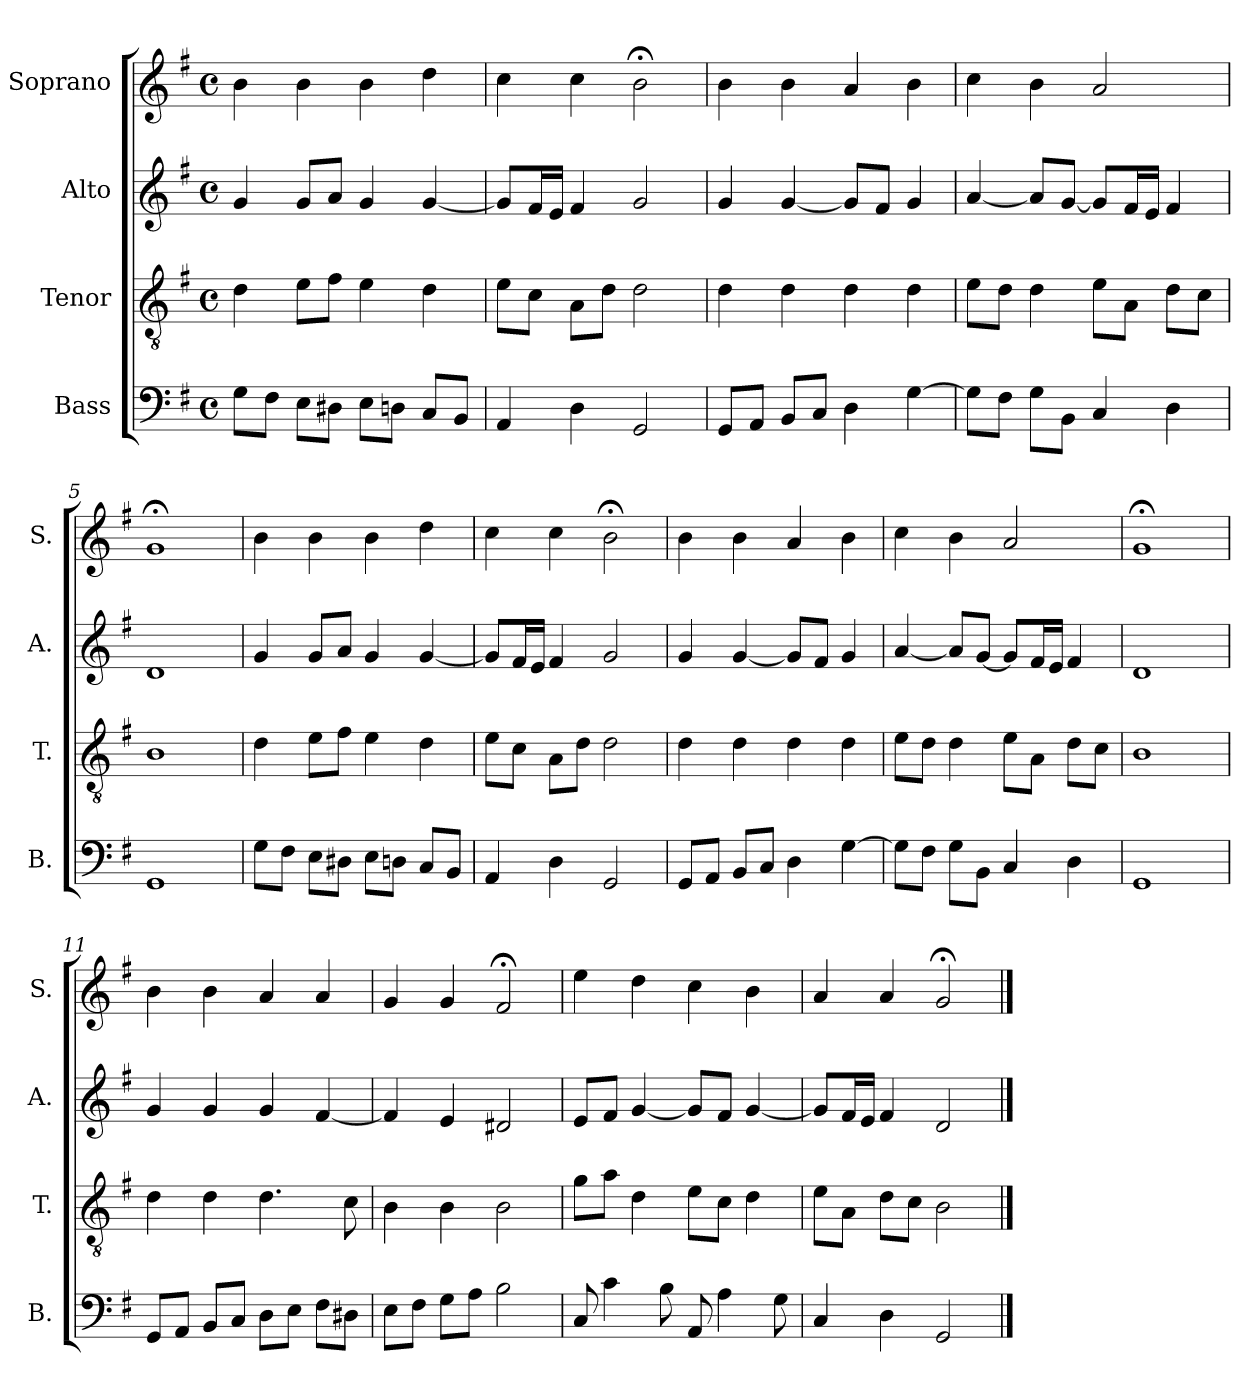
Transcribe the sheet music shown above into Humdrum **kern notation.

**kern	**kern	**kern	**kern
*part4	*part3	*part2	*part1
*staff4	*staff3	*staff2	*staff1
*I"Bass	*I"Tenor	*I"Alto	*I"Soprano
*I'B.	*I'T.	*I'A.	*I'S.
*clefF4	*clefGv2	*clefG2	*clefG2
*k[f#]	*k[f#]	*k[f#]	*k[f#]
*G:	*G:	*G:	*G:
*M4/4	*M4/4	*M4/4	*M4/4
*met(c)	*met(c)	*met(c)	*met(c)
=1	=1	=1	=1
8G\L	4d\	4g/	4b\
8F#\J	.	.	.
8E\L	8e\L	8g/L	4b\
8D#X\J	8f#\J	8a/J	.
8E\L	4e\	4g/	4b\
8Dn\J	.	.	.
8C/L	4d\	[4g/	4dd\
8BB/J	.	.	.
=2	=2	=2	=2
4AA/	8e\L	8g/L]	4cc\
.	8c\J	16f#/L	.
.	.	16e/JJ	.
4D\	8A\L	4f#/	4cc\
.	8d\J	.	.
2GG/	2d\	2g/	2b;<\
=3	=3	=3	=3
8GG/L	4d\	4g/	4b\
8AA/J	.	.	.
8BB/L	4d\	[4g/	4b\
8C/J	.	.	.
4D\	4d\	8g/L]	4a/
.	.	8f#/J	.
[4G\	4d\	4g/	4b\
=4	=4	=4	=4
8G\L]	8e\L	[4a/	4cc\
8F#\J	8d\J	.	.
8G\L	4d\	8a/L]	4b\
8BB\J	.	[8g/J	.
4C/	8e\L	8g/L]	2a/
.	8A\J	16f#/L	.
.	.	16e/JJ	.
4D\	8d\L	4f#/	.
.	8c\J	.	.
=5	=5	=5	=5
1GG	1B	1d	1g;<
!!LO:LB:g=z
=6	=6	=6	=6
8G\L	4d\	4g/	4b\
8F#\J	.	.	.
8E\L	8e\L	8g/L	4b\
8D#X\J	8f#\J	8a/J	.
8E\L	4e\	4g/	4b\
8Dn\J	.	.	.
8C/L	4d\	[4g/	4dd\
8BB/J	.	.	.
=7	=7	=7	=7
4AA/	8e\L	8g/L]	4cc\
.	8c\J	16f#/L	.
.	.	16e/JJ	.
4D\	8A\L	4f#/	4cc\
.	8d\J	.	.
2GG/	2d\	2g/	2b;<\
=8	=8	=8	=8
8GG/L	4d\	4g/	4b\
8AA/J	.	.	.
8BB/L	4d\	[4g/	4b\
8C/J	.	.	.
4D\	4d\	8g/L]	4a/
.	.	8f#/J	.
[4G\	4d\	4g/	4b\
=9	=9	=9	=9
8G\L]	8e\L	[4a/	4cc\
8F#\J	8d\J	.	.
8G\L	4d\	8a/L]	4b\
8BB\J	.	[8g/J	.
4C/	8e\L	8g/L]	2a/
.	8A\J	16f#/L	.
.	.	16e/JJ	.
4D\	8d\L	4f#/	.
.	8c\J	.	.
=10	=10	=10	=10
1GG	1B	1d	1g;<
!!LO:LB:g=z
=11	=11	=11	=11
8GG/L	4d\	4g/	4b\
8AA/J	.	.	.
8BB/L	4d\	4g/	4b\
8C/J	.	.	.
8D\L	4.d\	4g/	4a/
8E\J	.	.	.
8F#\L	.	[4f#/	4a/
8D#X\J	8c\	.	.
=12	=12	=12	=12
8E\L	4B\	4f#/]	4g/
8F#\J	.	.	.
8G\L	4B\	4e/	4g/
8A\J	.	.	.
2B\	2B\	2d#X/	2f#;</
=13	=13	=13	=13
8C/	8g\L	8e/L	4ee\
4c\	8a\J	8f#/J	.
.	4d\	[4g/	4dd\
8B\	.	.	.
8AA/	8e\L	8g/L]	4cc\
4A\	8c\J	8f#/J	.
.	4d\	[4g/	4b\
8G\	.	.	.
=14	=14	=14	=14
4C/	8e\L	8g/L]	4a/
.	8A\J	16f#/L	.
.	.	16e/JJ	.
4D\	8d\L	4f#/	4a/
.	8c\J	.	.
2GG/	2B\	2d/	2g;</
==	==	==	==
*-	*-	*-	*-
